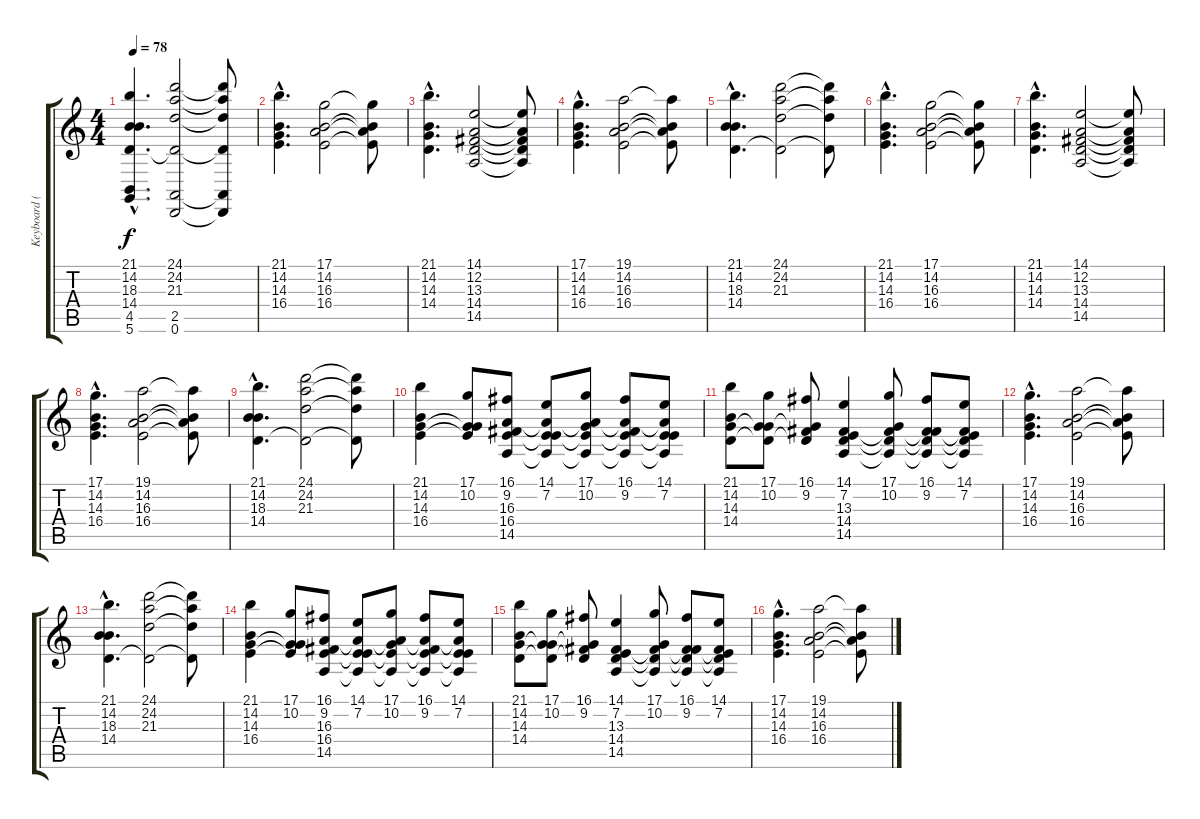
\track ("Keyboard (synth violin, cello, etc...)" "Keyboard (") {instrument stringensemble1}
\staff {score tabs}
\tuning (D4 A3 F3 C3 G2 D2) {hide}
\ts (4 4)
\tempo 78
\clef g2
\ks c
(21.1{hac} 14.2{hac} 18.3{hac} 14.4{hac} 4.5{hac} 5.6{hac}).4{d dy f} (24.1 24.2 21.3 14.4{t} 2.5 0.6).2 (24.1{t} 24.2{t} 21.3{t} 14.4{t} 2.5{t} 0.6{t}).8 |
(21.1{hac} 14.2{hac} 14.3{hac} 16.4{hac}).4{d} (17.1 14.2 16.3 16.4).2 (17.1{t} 14.2{t} 16.3{t} 16.4{t}).8 |
(21.1{hac} 14.2{hac} 14.3{hac} 14.4{hac}).4{d} (14.1 12.2 13.3 14.4 14.5).2 (14.1{t} 12.2{t} 13.3{t} 14.4{t} 14.5{t}).8 |
(17.1{hac} 14.2{hac} 14.3{hac} 16.4{hac}).4{d} (19.1 14.2 16.3 16.4).2 (19.1{t} 14.2{t} 16.3{t} 16.4{t}).8 |
(21.1{hac} 14.2{hac} 18.3{hac} 14.4{hac}).4{d} (24.1 24.2 21.3 14.4{t}).2 (24.1{t} 24.2{t} 21.3{t} 14.4{t}).8 |
(21.1{hac} 14.2{hac} 14.3{hac} 16.4{hac}).4{d} (17.1 14.2 16.3 16.4).2 (17.1{t} 14.2{t} 16.3{t} 16.4{t}).8 |
(21.1{hac} 14.2{hac} 14.3{hac} 14.4{hac}).4{d} (14.1 12.2 13.3 14.4 14.5).2 (14.1{t} 12.2{t} 13.3{t} 14.4{t} 14.5{t}).8 |
(17.1{hac} 14.2{hac} 14.3{hac} 16.4{hac}).4{d} (19.1 14.2 16.3 16.4).2 (19.1{t} 14.2{t} 16.3{t} 16.4{t}).8 |
(21.1{hac} 14.2{hac} 18.3{hac} 14.4{hac}).4{d} (24.1 24.2 21.3 14.4{t}).2 (24.1{t} 24.2{t} 21.3{t} 14.4{t}).8 |
(21.1 14.2 14.3 16.4).4{volume 12} (17.1 10.2 14.3{t} 16.4{t}).8 (16.1 9.2 16.3 16.4 14.5).8 (14.1 7.2 16.3{t} 16.4{t} 14.5{t}).8 (17.1 10.2 16.3{t} 16.4{t} 14.5{t}).8 (16.1 9.2 16.3{t} 16.4{t} 14.5{t}).8 (14.1 7.2 16.3{t} 16.4{t} 14.5{t}).8 |
(21.1 14.2 14.3 14.4).8 (17.1 10.2 14.3{t} 14.4{t}).8 (16.1 9.2 14.3{t} 14.4{t}).8 (14.1 7.2 13.3 14.4 14.5).4 (17.1 10.2 13.3{t} 14.4{t} 14.5{t}).8 (16.1 9.2 13.3{t} 14.4{t} 14.5{t}).8 (14.1 7.2 13.3{t} 14.4{t} 14.5{t}).8 |
(17.1{hac} 14.2{hac} 14.3{hac} 16.4{hac}).4{d} (19.1 14.2 16.3 16.4).2 (19.1{t} 14.2{t} 16.3{t} 16.4{t}).8 |
(21.1{hac} 14.2{hac} 18.3{hac} 14.4{hac}).4{d} (24.1 24.2 21.3 14.4{t}).2 (24.1{t} 24.2{t} 21.3{t} 14.4{t}).8 |
(21.1 14.2 14.3 16.4).4 (17.1 10.2 14.3{t} 16.4{t}).8 (16.1 9.2 16.3 16.4 14.5).8 (14.1 7.2 16.3{t} 16.4{t} 14.5{t}).8 (17.1 10.2 16.3{t} 16.4{t} 14.5{t}).8 (16.1 9.2 16.3{t} 16.4{t} 14.5{t}).8 (14.1 7.2 16.3{t} 16.4{t} 14.5{t}).8 |
(21.1 14.2 14.3 14.4).8 (17.1 10.2 14.3{t} 14.4{t}).8 (16.1 9.2 14.3{t} 14.4{t}).8 (14.1 7.2 13.3 14.4 14.5).4 (17.1 10.2 13.3{t} 14.4{t} 14.5{t}).8 (16.1 9.2 13.3{t} 14.4{t} 14.5{t}).8 (14.1 7.2 13.3{t} 14.4{t} 14.5{t}).8 |
(17.1{hac} 14.2{hac} 14.3{hac} 16.4{hac}).4{d} (19.1 14.2 16.3 16.4).2 (19.1{t} 14.2{t} 16.3{t} 16.4{t}).8
